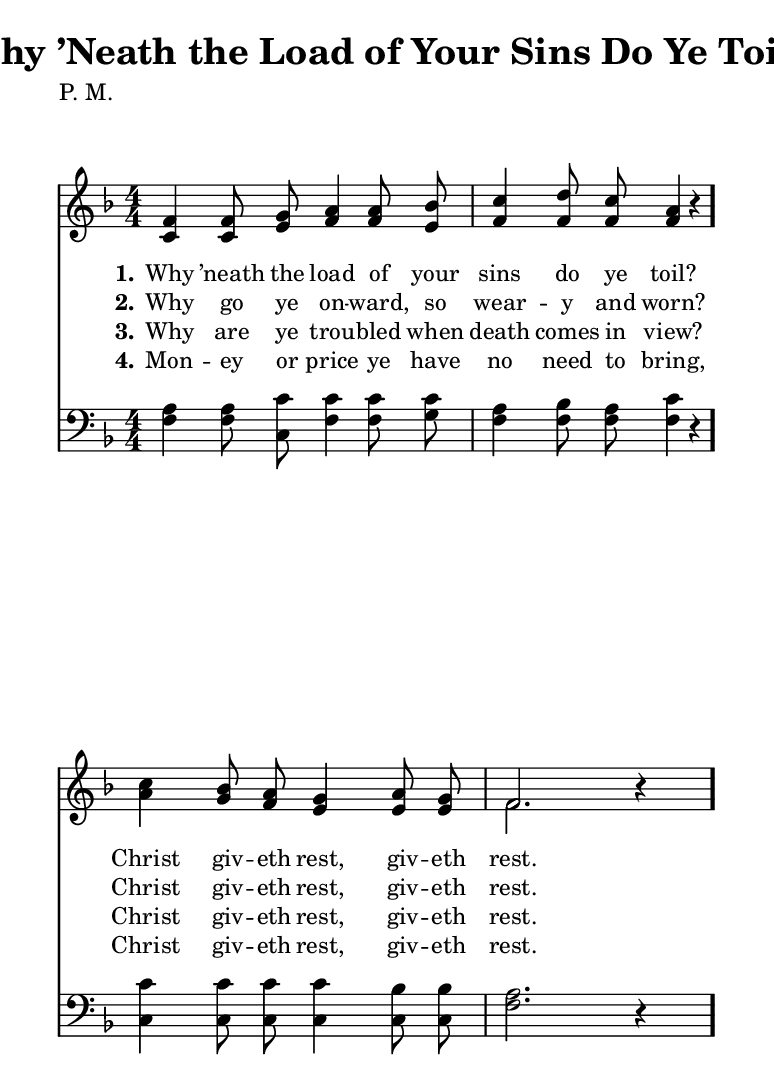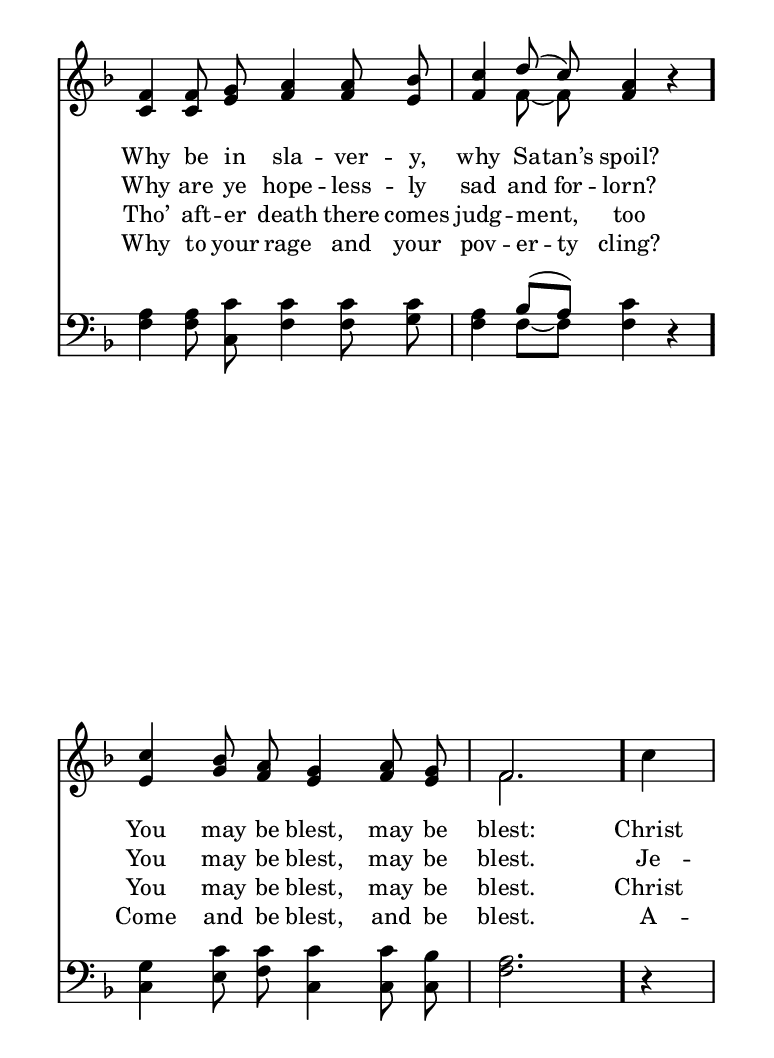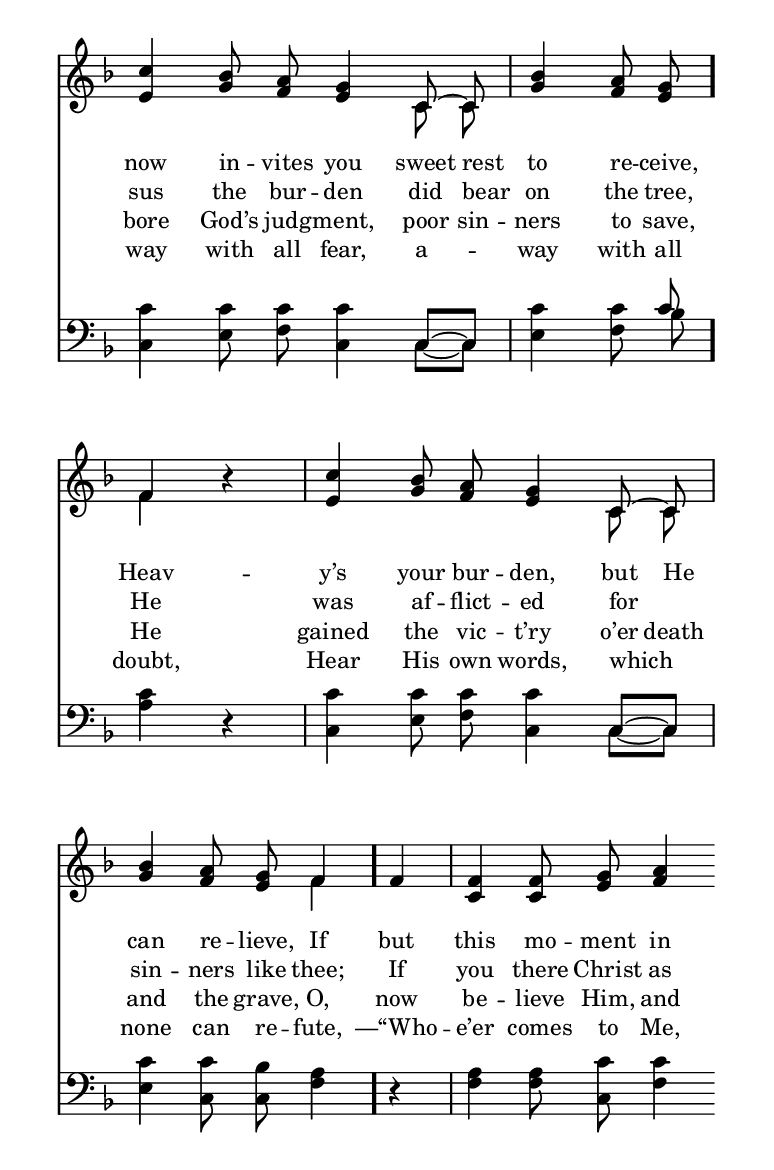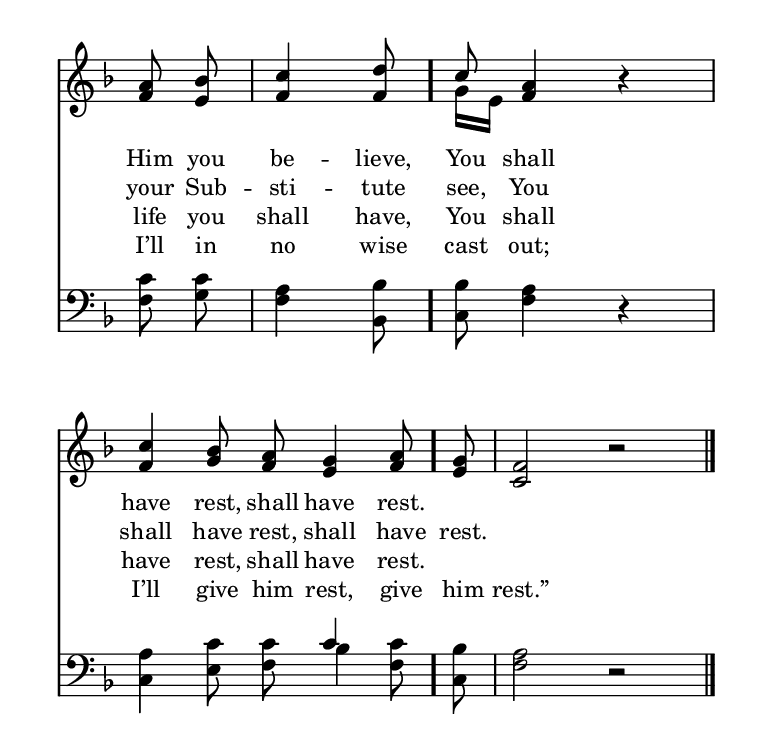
\include "common/global.ily"
\paper {
  \include "common/paper.ily"
  %ragged-bottom = ##t
  ragged-last-bottom = ##t
  systems-per-page = ##f
  page-count = #(cond (is-eogsized 2) (#t #f))
}

\header{
  hymnnumber = "55"
  title = "Why ’Neath the Load of Your Sins Do Ye Toil?"
  tunename = ""
  meter = "P. M."
  %poet = ""
  %composer = ""
  %copyright = ""
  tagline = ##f
}

% for fermata in MIDI
ta = { \tempo 4=80 }
tb = { \tempo 4=40 }

patternAA = { c4 c8 c8 c4 c8 c8 | c4 c8 c8           c4 c4 }
patternAB = { c4 c8 c8 c4 c8 c8 | c4 c8 c16[ c16]    c4 c4 }
patternAC = { c4 c8 c8 c4 c8 c8 | c4 c8 c8 c4 c4 \grace c4 }

patternBA = { c4 c8 c8 c4 c8 c8 | c2. c4 }
patternBB = { c4 c8 c8 c4 c8 c8 | c2  c2 }
patternBC = { c4 c8 c8 c4 c8 c8 | c2. c4 \grace c4 }

global = {
  \include "common/overrides.ily"
  \override Staff.TimeSignature.style = #'numbered
  \time 4/4
  \override Score.MetronomeMark.transparent = ##t % hide all fermata changes too
  \ta
  \key f \major
  %\partial 4
  \autoBeamOff
}

notesSoprano = {
\global
\relative c' {

  \changePitch \patternAA { f f g a a bes | c d c a r }
  \changePitch \patternBA { c bes a g a g | f r }
  \changePitch \patternAA { f f g a a bes | c d( c) a r }
  \changePitch \patternBC { c bes a g a g | f c' }

  \changePitch \patternAA { c bes a g c, ~ c | bes' a g f r }
  \changePitch \patternAC { c' bes a g c, ~ c | bes' a g f f }
  \changePitch \patternAA { f f g a a bes | c d c a r }
  \changePitch \patternBB { c bes a g a g | f r }

  \bar "|."

}
}

notesAlto = {
\global
\relative e' {

  \changePitch \patternAA { c c e f f e | f f f f r }
  \changePitch \patternBA { a g f e e e | f r }
  \changePitch \patternAA { c c e f f e | f f ~ f f r }
  \changePitch \patternBA { e g f e f e | f r }

  \changePitch \patternAA { e g f e c c | g' f e f r }
  \changePitch \patternAA { e g f e c c | g' f e f r }
  \changePitch \patternAB { c c e f f e | f f g e f r }
  \changePitch \patternBB { f g f e f e | c r }

}
}

notesTenor = {
\global
\relative a {

  \changePitch \patternAA { a a c c c c | a bes a c r }
  \changePitch \patternBA { c c c c bes bes | a r }
  \changePitch \patternAA { a a c c c c | a bes( a) c r }
  \changePitch \patternBA { g c c c c bes | a r }

  \changePitch \patternAA { c c c c c, ~ c | c' c c c r }
  \changePitch \patternAA { c c c c c, ~ c | c' c bes a r }
  \changePitch \patternAA { a a c c c c | a bes bes a r }
  \changePitch \patternBB { a c c c c bes | a r }

}
}

notesBass = {
\global
\relative f {

  \changePitch \patternAA { f f c f f g | f f f f r }
  \changePitch \patternBA { c c c c c c | f r }
  \changePitch \patternAA { f f c f f g | f f ~ f f r }
  \changePitch \patternBA { c e f c c c | f r }

  \changePitch \patternAA { c e f c c ~ c | e f bes a r }
  \changePitch \patternAA { c, e f c c ~ c | e c c f r }
  \changePitch \patternAA { f f c f f g | f bes, c f r }
  \changePitch \patternBB { c e f bes f c | f r }

}
}

wordsA = \lyricmode {
\set stanza = "1."

Why ’neath the load of your sins do ye toil? \bar "."
Christ giv -- eth rest, giv -- eth rest. \bar "."
Why be in sla -- ver -- y, why { \mon } Sa -- tan’s { \moff } spoil? \bar "."
You may be blest, may be blest:
Christ now in -- vites { \mon } you sweet { \moff } rest to re -- ceive, \bar "."
Heav -- y’s your bur -- { \mon } den, but { \moff } He can re -- lieve,
If but this mo -- ment in { \pageBreak } Him you be -- lieve, \bar "."
You shall have rest, shall have rest. \bar "."

}

wordsB = \lyricmode {
\set stanza = "2."

Why go ye on -- ward, so wear -- y and worn?
Christ giv -- eth rest, giv -- eth rest.
Why are ye hope -- less -- ly sad { \mon } and for -- { \moff } lorn?
You may be blest, may be blest.
Je -- sus the bur -- { \mon } den did { \moff } bear on the tree,
He was af -- flict -- ed for sin -- ners like thee;
If you there Christ as your Sub -- sti -- tute see,
You shall have rest, shall have rest.

}

wordsC = \lyricmode {
\set stanza = "3."

Why are ye trou -- bled when death comes in view?
Christ giv -- eth rest, giv -- eth rest.
Tho’ aft -- er death there comes judg -- ment, too
You may be blest, may be blest.
Christ bore God’s judg -- { \mon } ment, poor sin -- ners to save,
He gained the vic -- t’ry o’er death and the grave,
O, now be -- lieve Him, and life you shall have,
You shall have rest, shall have rest.

}

wordsD = \lyricmode {
\set stanza = "4."

Mon -- ey or price ye have no need to bring,
Christ giv -- eth rest, giv -- eth rest.
Why to your rage and your { \mon } pov -- er -- ty { \moff } cling?
Come and be blest, and be %{HIDE>%} \set includeGraceNotes = ##t %{<HIDE%} blest. \bar "."
A -- way with all fear, a -- way with all doubt,
Hear His own words, which none can re -- fute, \bar "."
—“Who -- e’er comes to Me, I’ll in no wise cast out;
I’ll give him rest, give him rest.” %{HIDE>%} \set includeGraceNotes = ##f %{<HIDE%}

}

\score {
  \context ChoirStaff <<
    \context Staff = upper <<
      \set Staff.autoBeaming = ##f
      \set ChoirStaff.systemStartDelimiter = #'SystemStartBar
      \set ChoirStaff.printPartCombineTexts = ##f
      \partcombine #'(2 . 9) \notesSoprano \notesAlto
      \context NullVoice = sopranos { \voiceOne << \notesSoprano >> }
      \context NullVoice = altos { \voiceTwo << \notesAlto >> }
      \context Lyrics = one   \lyricsto sopranos \wordsA
      \context Lyrics = two   \lyricsto sopranos \wordsB
      \context Lyrics = three \lyricsto sopranos \wordsC
      \context Lyrics = four  \lyricsto sopranos \wordsD
    >>
    \context Staff = men <<
      \clef bass
      \set ChoirStaff.printPartCombineTexts = ##f
      \partcombine #'(2 . 9) \notesTenor \notesBass
      \context NullVoice = tenors { \voiceOne << \notesTenor >> }
      \context NullVoice = basses { \voiceTwo << \notesBass >> }
    >>
  >>
  \layout {
    \include "common/layout.ily"
  }
  \midi{
    \include "common/midi.ily"
  }
}

\version "2.19.49"  % necessary for upgrading to future LilyPond versions.

% vi:set et ts=2 sw=2 ai nocindent syntax=lilypond:
